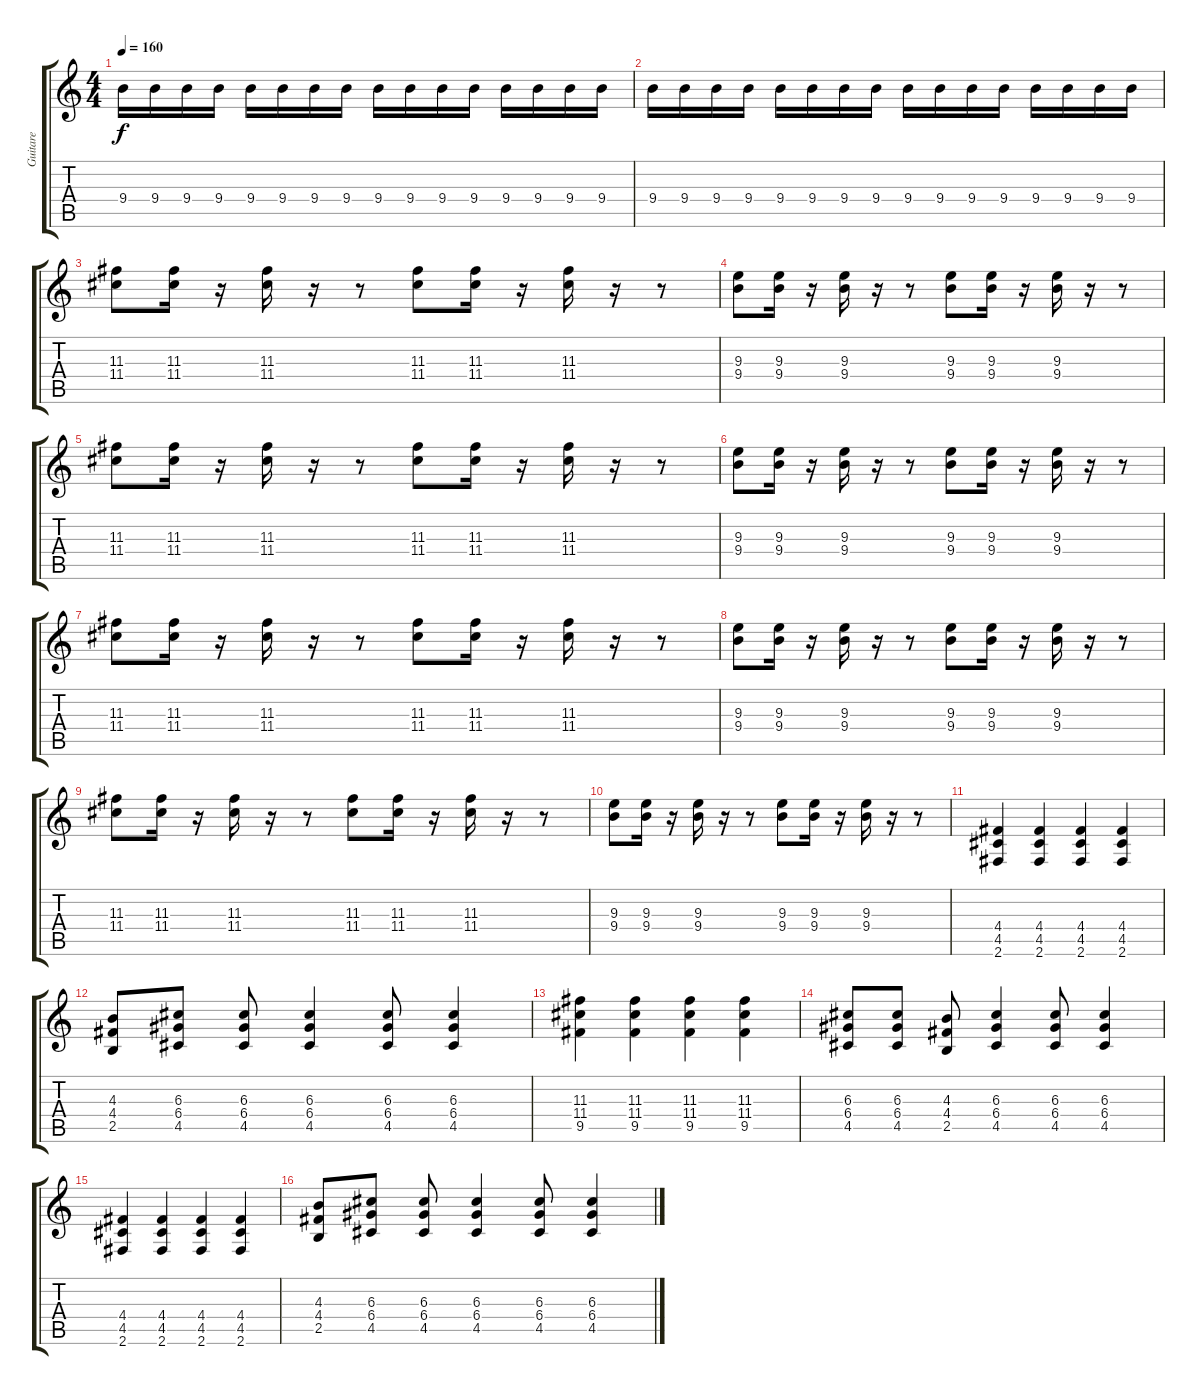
\track ("Guitare" "Guitare") {instrument distortionguitar}
\staff {score tabs}
\tuning (E4 B3 G3 D3 A2 E2) {hide}
\ts (4 4)
\tempo 160
\clef g2
\ks c
9.4.16{dy f} 9.4.16 9.4.16 9.4.16 9.4.16 9.4.16 9.4.16 9.4.16 9.4.16 9.4.16 9.4.16 9.4.16 9.4.16 9.4.16 9.4.16 9.4.16 |
9.4.16 9.4.16 9.4.16 9.4.16 9.4.16 9.4.16 9.4.16 9.4.16 9.4.16 9.4.16 9.4.16 9.4.16 9.4.16 9.4.16 9.4.16 9.4.16 |
(11.3 11.4).8 (11.3 11.4).16 r.16 (11.3 11.4).16 r.16 r.8 (11.3 11.4).8 (11.3 11.4).16 r.16 (11.3 11.4).16 r.16 r.8 |
(9.3 9.4).8 (9.3 9.4).16 r.16 (9.3 9.4).16 r.16 r.8 (9.3 9.4).8 (9.3 9.4).16 r.16 (9.3 9.4).16 r.16 r.8 |
(11.3 11.4).8 (11.3 11.4).16 r.16 (11.3 11.4).16 r.16 r.8 (11.3 11.4).8 (11.3 11.4).16 r.16 (11.3 11.4).16 r.16 r.8 |
(9.3 9.4).8 (9.3 9.4).16 r.16 (9.3 9.4).16 r.16 r.8 (9.3 9.4).8 (9.3 9.4).16 r.16 (9.3 9.4).16 r.16 r.8 |
(11.3 11.4).8 (11.3 11.4).16 r.16 (11.3 11.4).16 r.16 r.8 (11.3 11.4).8 (11.3 11.4).16 r.16 (11.3 11.4).16 r.16 r.8 |
(9.3 9.4).8 (9.3 9.4).16 r.16 (9.3 9.4).16 r.16 r.8 (9.3 9.4).8 (9.3 9.4).16 r.16 (9.3 9.4).16 r.16 r.8 |
(11.3 11.4).8 (11.3 11.4).16 r.16 (11.3 11.4).16 r.16 r.8 (11.3 11.4).8 (11.3 11.4).16 r.16 (11.3 11.4).16 r.16 r.8 |
(9.3 9.4).8 (9.3 9.4).16 r.16 (9.3 9.4).16 r.16 r.8 (9.3 9.4).8 (9.3 9.4).16 r.16 (9.3 9.4).16 r.16 r.8 |
(4.4 4.5 2.6).4 (4.4 4.5 2.6).4 (4.4 4.5 2.6).4 (4.4 4.5 2.6).4 |
(4.3 4.4 2.5).8 (6.3 6.4 4.5).8 (6.3 6.4 4.5).8 (6.3 6.4 4.5).4 (6.3 6.4 4.5).8 (6.3 6.4 4.5).4 |
(11.3 11.4 9.5).4 (11.3 11.4 9.5).4 (11.3 11.4 9.5).4 (11.3 11.4 9.5).4 |
(6.3 6.4 4.5).8 (6.3 6.4 4.5).8 (4.3 4.4 2.5).8 (6.3 6.4 4.5).4 (6.3 6.4 4.5).8 (6.3 6.4 4.5).4 |
(4.4 4.5 2.6).4 (4.4 4.5 2.6).4 (4.4 4.5 2.6).4 (4.4 4.5 2.6).4 |
(4.3 4.4 2.5).8 (6.3 6.4 4.5).8 (6.3 6.4 4.5).8 (6.3 6.4 4.5).4 (6.3 6.4 4.5).8 (6.3 6.4 4.5).4
